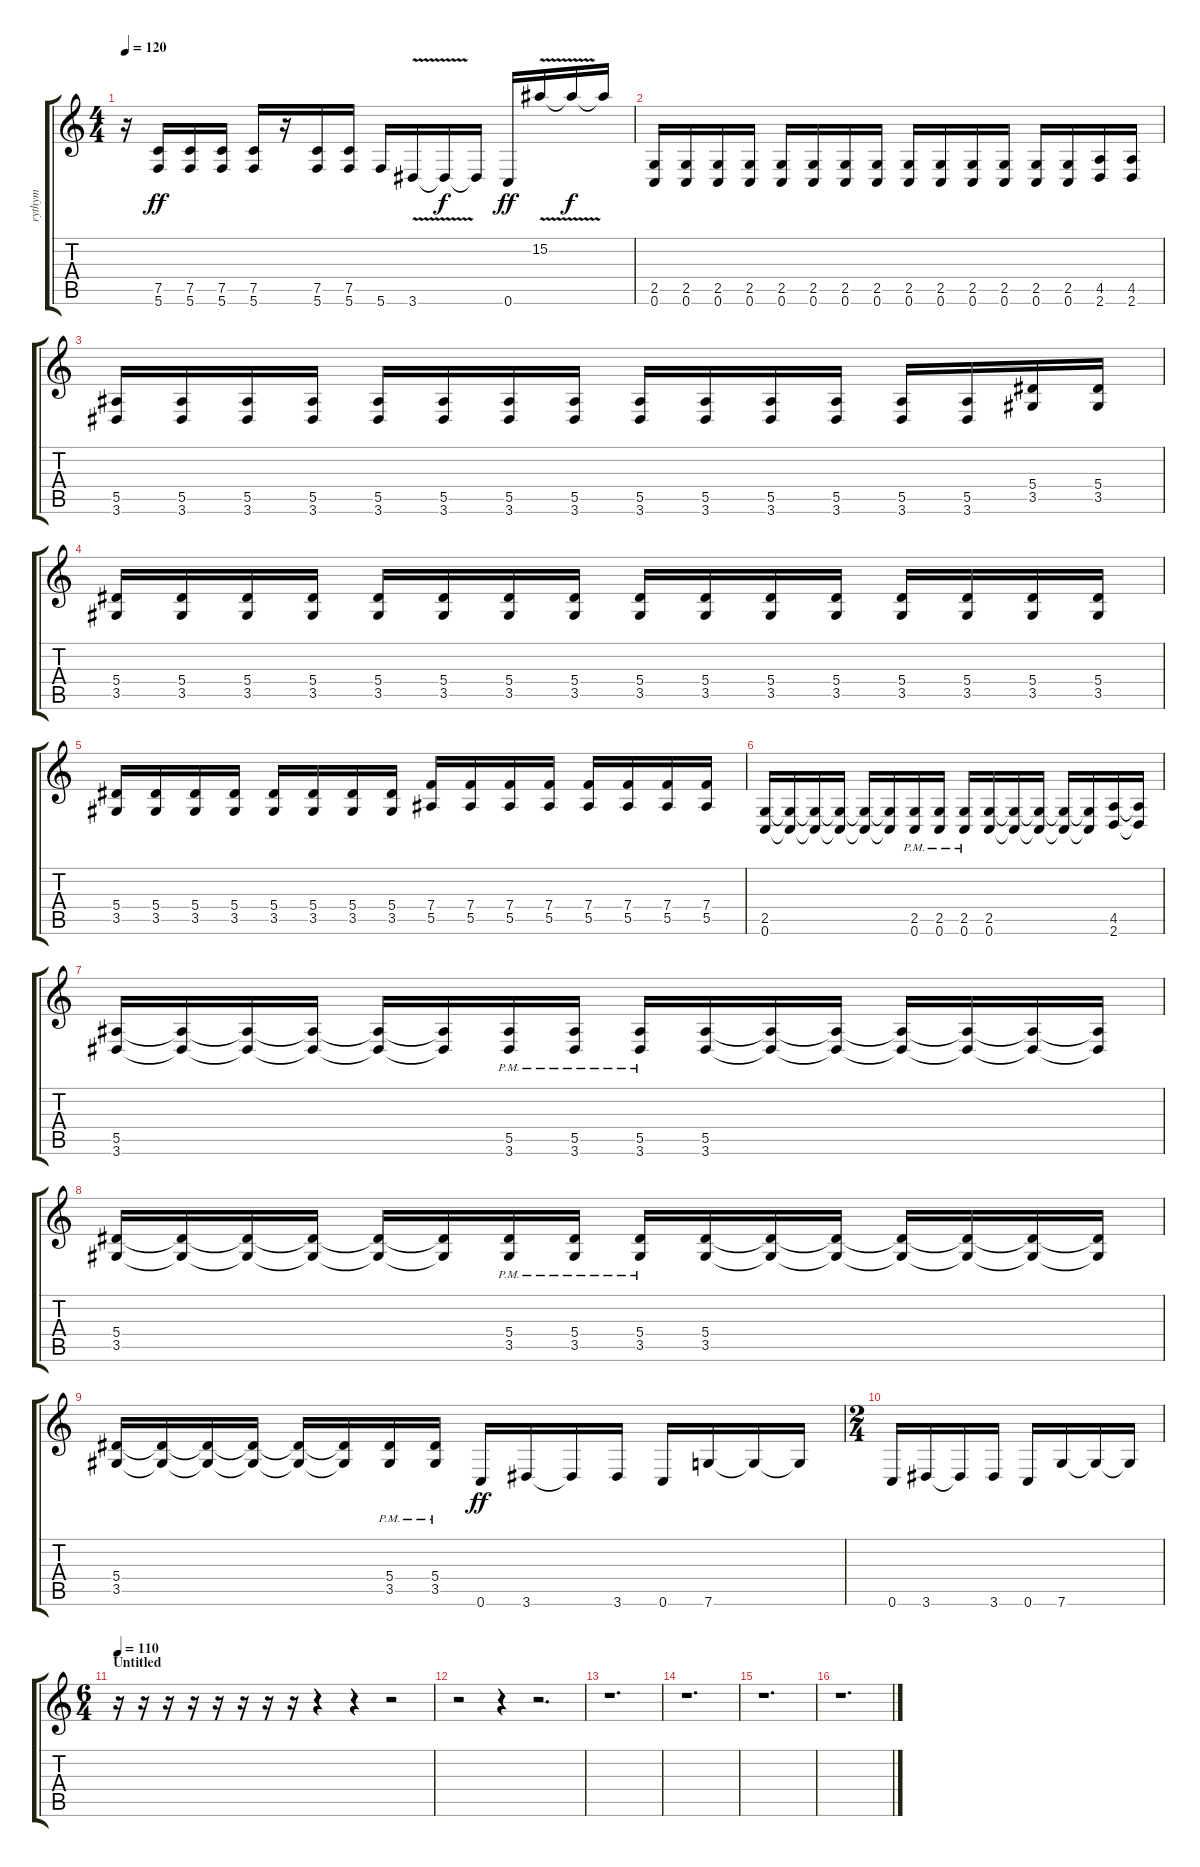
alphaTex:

\track ("rythym" "rythym") {instrument distortionguitar}
\staff {score tabs}
\tuning (C4 G3 Eb3 Bb2 F2 C2) {hide}
\ts (4 4)
\tempo 120
\clef g2
\ks c
r.16{dy ff} (7.5 5.6).16 (7.5 5.6).16 (7.5 5.6).16 (7.5 5.6).16 r.16 (7.5 5.6).16 (7.5 5.6).16 5.6.16 3.6{v}.16 3.6{t}.16{dy f} 3.6{t}.16 0.6.16{dy ff} 15.2{v}.16 15.2{t}.16{dy f} 15.2{t}.16 |
(2.5 0.6).16 (2.5 0.6).16 (2.5 0.6).16 (2.5 0.6).16 (2.5 0.6).16 (2.5 0.6).16 (2.5 0.6).16 (2.5 0.6).16 (2.5 0.6).16 (2.5 0.6).16 (2.5 0.6).16 (2.5 0.6).16 (2.5 0.6).16 (2.5 0.6).16 (4.5 2.6).16 (4.5 2.6).16 |
(5.5 3.6).16 (5.5 3.6).16 (5.5 3.6).16 (5.5 3.6).16 (5.5 3.6).16 (5.5 3.6).16 (5.5 3.6).16 (5.5 3.6).16 (5.5 3.6).16 (5.5 3.6).16 (5.5 3.6).16 (5.5 3.6).16 (5.5 3.6).16 (5.5 3.6).16 (5.4 3.5).16 (5.4 3.5).16 |
(5.4 3.5).16 (5.4 3.5).16 (5.4 3.5).16 (5.4 3.5).16 (5.4 3.5).16 (5.4 3.5).16 (5.4 3.5).16 (5.4 3.5).16 (5.4 3.5).16 (5.4 3.5).16 (5.4 3.5).16 (5.4 3.5).16 (5.4 3.5).16 (5.4 3.5).16 (5.4 3.5).16 (5.4 3.5).16 |
(5.4 3.5).16 (5.4 3.5).16 (5.4 3.5).16 (5.4 3.5).16 (5.4 3.5).16 (5.4 3.5).16 (5.4 3.5).16 (5.4 3.5).16 (7.4 5.5).16 (7.4 5.5).16 (7.4 5.5).16 (7.4 5.5).16 (7.4 5.5).16 (7.4 5.5).16 (7.4 5.5).16 (7.4 5.5).16 |
(2.5 0.6).16 (2.5{t} 0.6{t}).16 (2.5{t} 0.6{t}).16 (2.5{t} 0.6{t}).16 (2.5{t} 0.6{t}).16 (2.5{t} 0.6{t}).16 (2.5{pm} 0.6{pm}).16 (2.5{pm} 0.6{pm}).16 (2.5{pm} 0.6{pm}).16 (2.5 0.6).16 (2.5{t} 0.6{t}).16 (2.5{t} 0.6{t}).16 (2.5{t} 0.6{t}).16 (2.5{t} 0.6{t}).16 (4.5 2.6).16 (4.5{t} 2.6{t}).16 |
(5.5 3.6).16 (5.5{t} 3.6{t}).16 (5.5{t} 3.6{t}).16 (5.5{t} 3.6{t}).16 (5.5{t} 3.6{t}).16 (5.5{t} 3.6{t}).16 (5.5{pm} 3.6{pm}).16 (5.5{pm} 3.6{pm}).16 (5.5{pm} 3.6{pm}).16 (5.5 3.6).16 (5.5{t} 3.6{t}).16 (5.5{t} 3.6{t}).16 (5.5{t} 3.6{t}).16 (5.5{t} 3.6{t}).16 (5.5{t} 3.6{t}).16 (5.5{t} 3.6{t}).16 |
(5.4 3.5).16 (5.4{t} 3.5{t}).16 (5.4{t} 3.5{t}).16 (5.4{t} 3.5{t}).16 (5.4{t} 3.5{t}).16 (5.4{t} 3.5{t}).16 (5.4{pm} 3.5{pm}).16 (5.4{pm} 3.5{pm}).16 (5.4{pm} 3.5{pm}).16 (5.4 3.5).16 (5.4{t} 3.5{t}).16 (5.4{t} 3.5{t}).16 (5.4{t} 3.5{t}).16 (5.4{t} 3.5{t}).16 (5.4{t} 3.5{t}).16 (5.4{t} 3.5{t}).16 |
(5.4 3.5).16 (5.4{t} 3.5{t}).16 (5.4{t} 3.5{t}).16 (5.4{t} 3.5{t}).16 (5.4{t} 3.5{t}).16 (5.4{t} 3.5{t}).16 (5.4{pm} 3.5{pm}).16 (5.4{pm} 3.5{pm}).16 0.6.16{dy ff} 3.6.16 3.6{t}.16 3.6.16 0.6.16 7.6.16 7.6{t}.16 7.6{t}.16 |
\ts (2 4)
0.6.16 3.6.16 3.6{t}.16 3.6.16 0.6.16 7.6.16 7.6{t}.16 7.6{t}.16 |
\ts (6 4)
\section ("" "Untitled")
\tempo 110
r.16 r.16 r.16 r.16 r.16 r.16 r.16 r.16 r.4 r.4 r.2 |
r.2 r.4 r.2{d} |
r.1{d} |
r.1{d} |
r.1{d} |
r.1{d}
